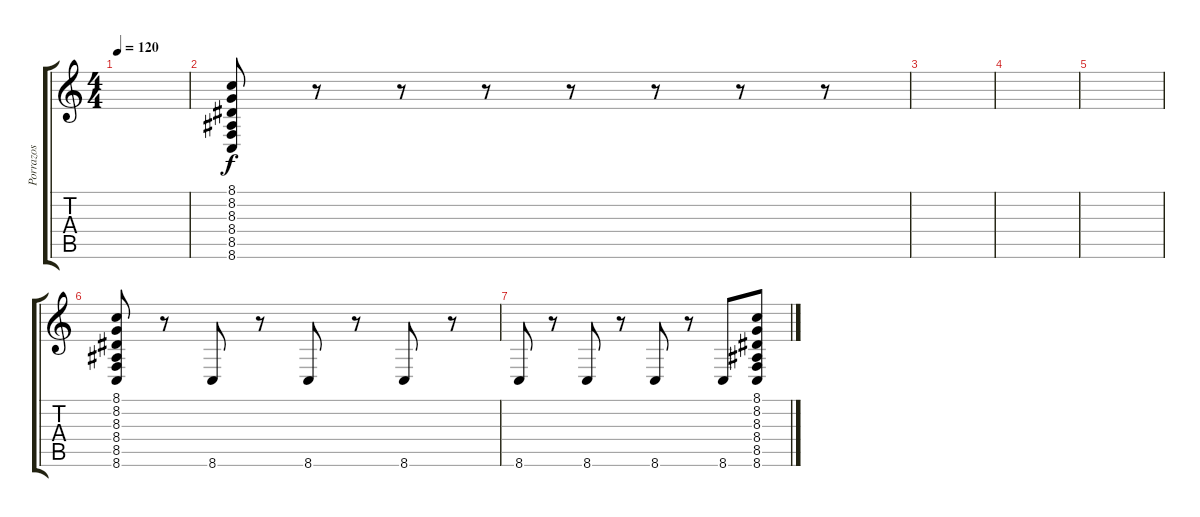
\track ("Porrazos" "Porrazos") {instrument synthdrum}
\staff {score tabs}
\tuning (E4 B3 G3 D3 A2 E2) {hide}
\ts (4 4)
\tempo 120
\clef g2
\ks c
|
(8.1 8.2 8.3 8.4 8.5 8.6).8 r.8 r.8 r.8 r.8 r.8 r.8 r.8 |
|
|
|
(8.1 8.2 8.3 8.4 8.5 8.6).8 r.8 8.6.8 r.8 8.6.8 r.8 8.6.8 r.8 |
8.6.8 r.8 8.6.8 r.8 8.6.8 r.8 8.6.8 (8.1 8.2 8.3 8.4 8.5 8.6).8
